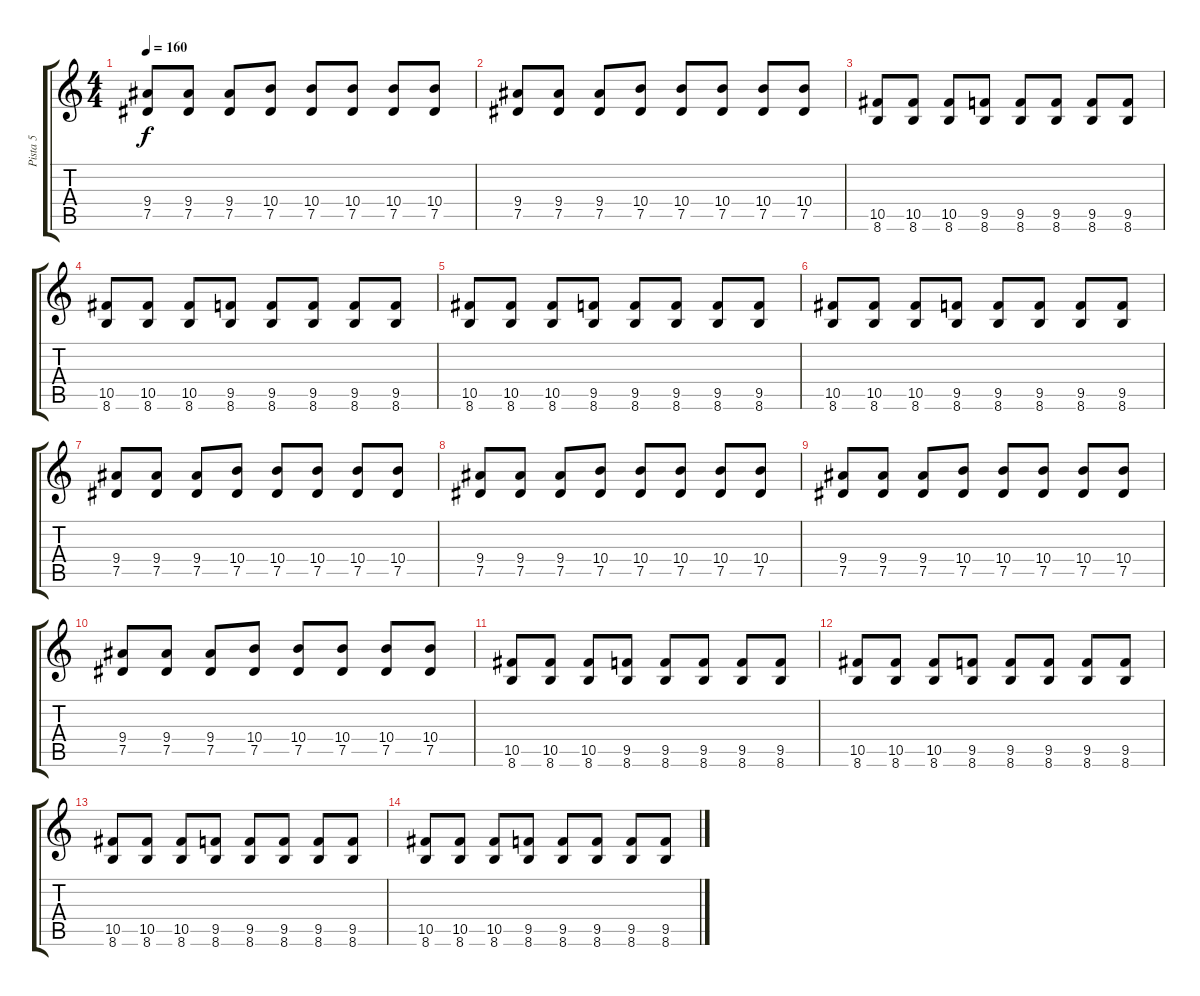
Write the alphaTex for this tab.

\track ("Pista 5" "Pista 5") {instrument electricguitarjazz}
\staff {score tabs}
\tuning (Eb4 Bb3 Gb3 Db3 Ab2 Eb2) {hide}
\ts (4 4)
\tempo 160
\clef g2
\ks c
(9.4 7.5).8{dy f} (9.4 7.5).8 (9.4 7.5).8 (10.4 7.5).8 (10.4 7.5).8 (10.4 7.5).8 (10.4 7.5).8 (10.4 7.5).8 |
(9.4 7.5).8 (9.4 7.5).8 (9.4 7.5).8 (10.4 7.5).8 (10.4 7.5).8 (10.4 7.5).8 (10.4 7.5).8 (10.4 7.5).8 |
(10.5 8.6).8 (10.5 8.6).8 (10.5 8.6).8 (9.5 8.6).8 (9.5 8.6).8 (9.5 8.6).8 (9.5 8.6).8 (9.5 8.6).8 |
(10.5 8.6).8 (10.5 8.6).8 (10.5 8.6).8 (9.5 8.6).8 (9.5 8.6).8 (9.5 8.6).8 (9.5 8.6).8 (9.5 8.6).8 |
(10.5 8.6).8 (10.5 8.6).8 (10.5 8.6).8 (9.5 8.6).8 (9.5 8.6).8 (9.5 8.6).8 (9.5 8.6).8 (9.5 8.6).8 |
(10.5 8.6).8 (10.5 8.6).8 (10.5 8.6).8 (9.5 8.6).8 (9.5 8.6).8 (9.5 8.6).8 (9.5 8.6).8 (9.5 8.6).8 |
(9.4 7.5).8 (9.4 7.5).8 (9.4 7.5).8 (10.4 7.5).8 (10.4 7.5).8 (10.4 7.5).8 (10.4 7.5).8 (10.4 7.5).8 |
(9.4 7.5).8 (9.4 7.5).8 (9.4 7.5).8 (10.4 7.5).8 (10.4 7.5).8 (10.4 7.5).8 (10.4 7.5).8 (10.4 7.5).8 |
(9.4 7.5).8 (9.4 7.5).8 (9.4 7.5).8 (10.4 7.5).8 (10.4 7.5).8 (10.4 7.5).8 (10.4 7.5).8 (10.4 7.5).8 |
(9.4 7.5).8 (9.4 7.5).8 (9.4 7.5).8 (10.4 7.5).8 (10.4 7.5).8 (10.4 7.5).8 (10.4 7.5).8 (10.4 7.5).8 |
(10.5 8.6).8 (10.5 8.6).8 (10.5 8.6).8 (9.5 8.6).8 (9.5 8.6).8 (9.5 8.6).8 (9.5 8.6).8 (9.5 8.6).8 |
(10.5 8.6).8 (10.5 8.6).8 (10.5 8.6).8 (9.5 8.6).8 (9.5 8.6).8 (9.5 8.6).8 (9.5 8.6).8 (9.5 8.6).8 |
(10.5 8.6).8 (10.5 8.6).8 (10.5 8.6).8 (9.5 8.6).8 (9.5 8.6).8 (9.5 8.6).8 (9.5 8.6).8 (9.5 8.6).8 |
(10.5 8.6).8 (10.5 8.6).8 (10.5 8.6).8 (9.5 8.6).8 (9.5 8.6).8 (9.5 8.6).8 (9.5 8.6).8 (9.5 8.6).8
